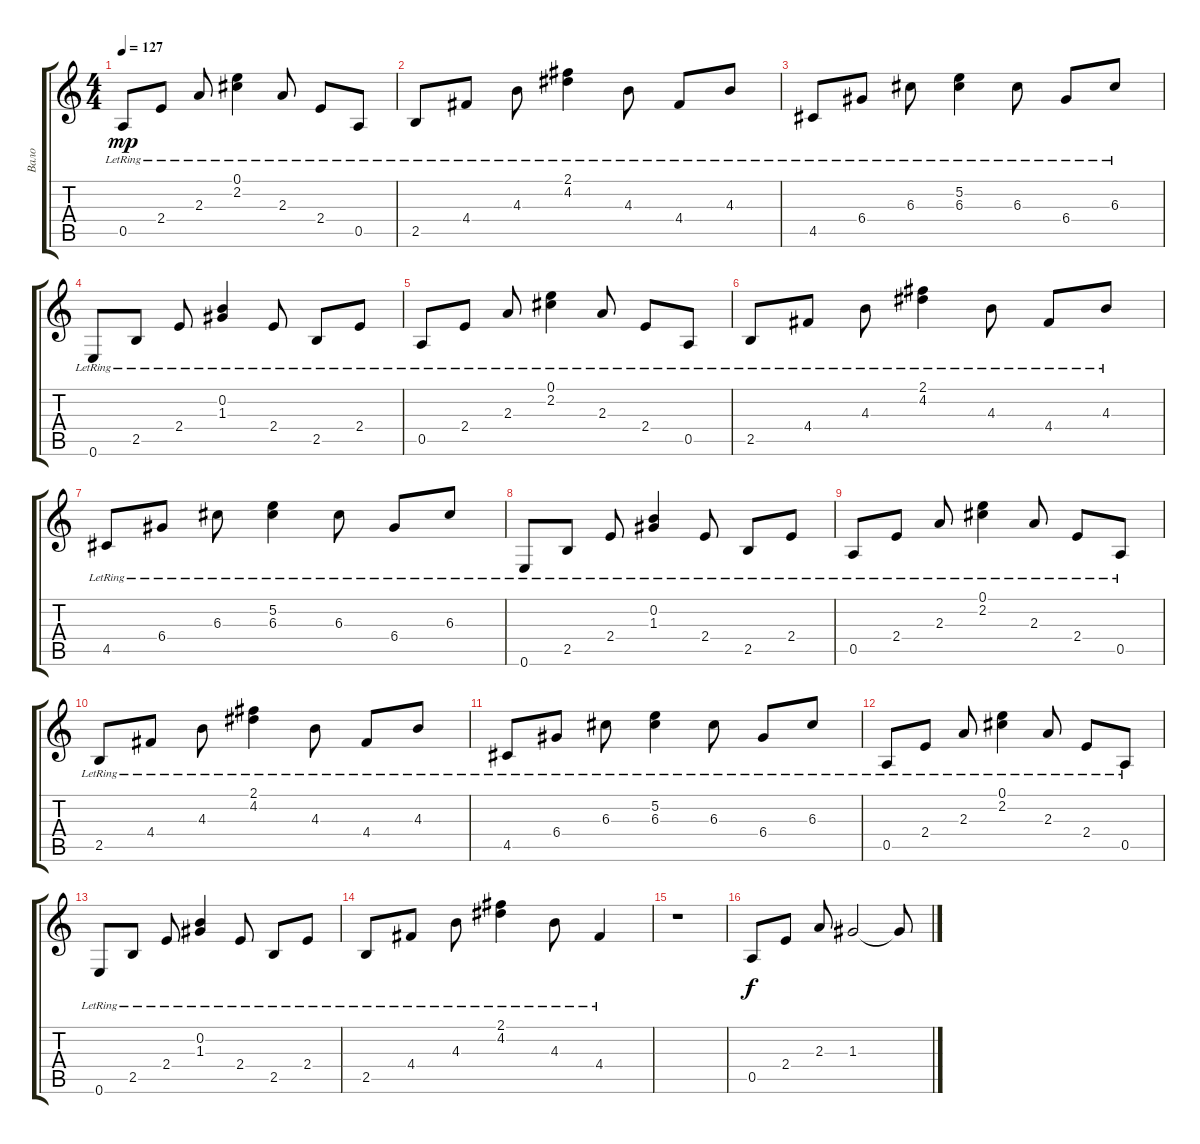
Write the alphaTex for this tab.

\track ("Вало" "Вало") {instrument acousticguitarsteel}
\staff {score tabs}
\tuning (E4 B3 G3 D3 A2 E2) {hide}
\ts (4 4)
\tempo 127
\clef g2
\ks c
0.5{lr}.8{dy mp} 2.4{lr}.8 2.3{lr}.8 (0.1{lr} 2.2{lr}).4 2.3{lr}.8 2.4{lr}.8 0.5{lr}.8 |
2.5{lr}.8 4.4{lr}.8 4.3{lr}.8 (2.1{lr} 4.2{lr}).4 4.3{lr}.8 4.4{lr}.8 4.3{lr}.8 |
4.5{lr}.8 6.4{lr}.8 6.3{lr}.8 (5.2{lr} 6.3{lr}).4 6.3{lr}.8 6.4{lr}.8 6.3{lr}.8 |
0.6{lr}.8 2.5{lr}.8 2.4{lr}.8 (0.2{lr} 1.3{lr}).4 2.4{lr}.8 2.5{lr}.8 2.4{lr}.8 |
0.5{lr}.8 2.4{lr}.8 2.3{lr}.8 (0.1{lr} 2.2{lr}).4 2.3{lr}.8 2.4{lr}.8 0.5{lr}.8 |
2.5{lr}.8 4.4{lr}.8 4.3{lr}.8 (2.1{lr} 4.2{lr}).4 4.3{lr}.8 4.4{lr}.8 4.3{lr}.8 |
4.5{lr}.8 6.4{lr}.8 6.3{lr}.8 (5.2{lr} 6.3{lr}).4 6.3{lr}.8 6.4{lr}.8 6.3{lr}.8 |
0.6{lr}.8 2.5{lr}.8 2.4{lr}.8 (0.2{lr} 1.3{lr}).4 2.4{lr}.8 2.5{lr}.8 2.4{lr}.8 |
0.5{lr}.8 2.4{lr}.8 2.3{lr}.8 (0.1{lr} 2.2{lr}).4 2.3{lr}.8 2.4{lr}.8 0.5{lr}.8 |
2.5{lr}.8 4.4{lr}.8 4.3{lr}.8 (2.1{lr} 4.2{lr}).4 4.3{lr}.8 4.4{lr}.8 4.3{lr}.8 |
4.5{lr}.8 6.4{lr}.8 6.3{lr}.8 (5.2{lr} 6.3{lr}).4 6.3{lr}.8 6.4{lr}.8 6.3{lr}.8 |
0.5{lr}.8 2.4{lr}.8 2.3{lr}.8 (0.1{lr} 2.2{lr}).4 2.3{lr}.8 2.4{lr}.8 0.5{lr}.8 |
0.6{lr}.8 2.5{lr}.8 2.4{lr}.8 (0.2{lr} 1.3{lr}).4 2.4{lr}.8 2.5{lr}.8 2.4{lr}.8 |
2.5{lr}.8 4.4{lr}.8 4.3{lr}.8 (2.1{lr} 4.2{lr}).4 4.3{lr}.8 4.4{lr}.4 |
r.1 |
0.5.8{dy f instrument overdrivenguitar} 2.4.8 2.3.8 1.3.2 1.3{t}.8
